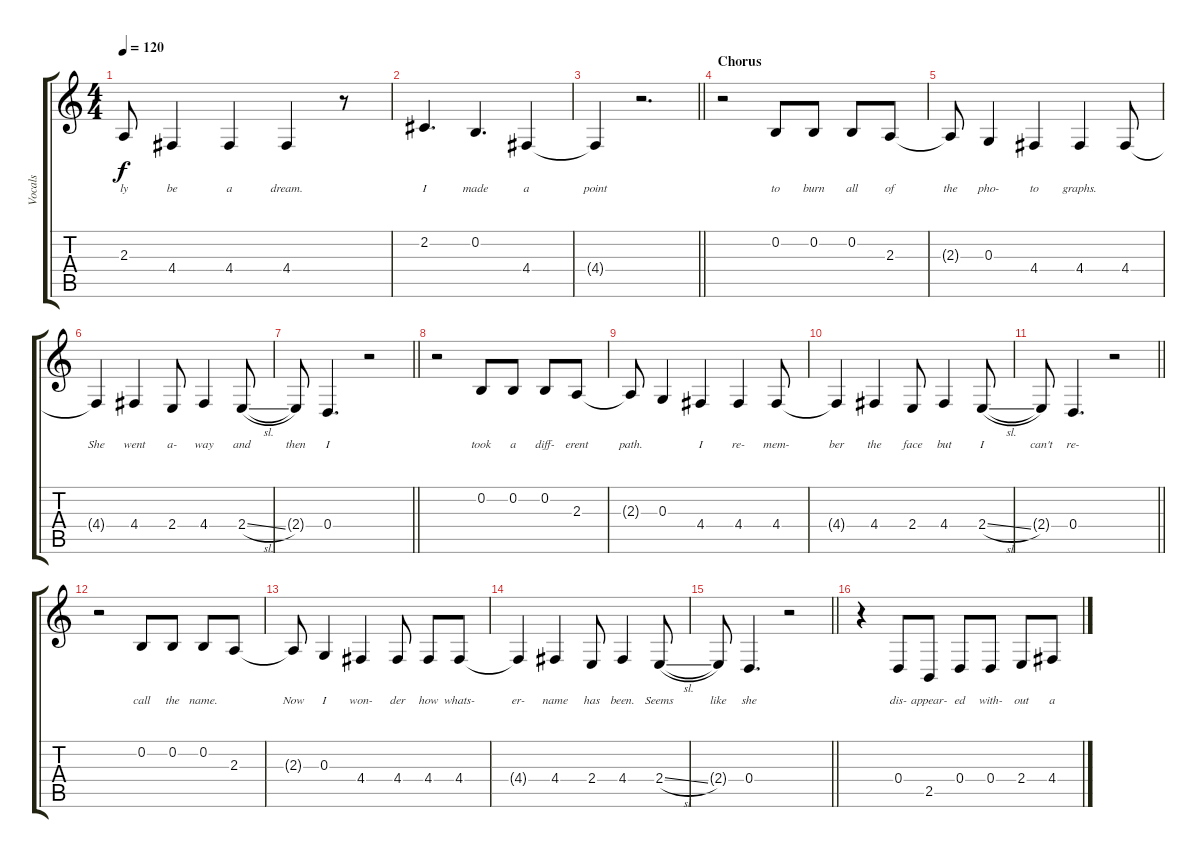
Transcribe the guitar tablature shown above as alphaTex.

\track ("Vocals" "Vocals") {instrument cello}
\staff {score tabs}
\tuning (E4 B3 G3 D3 A2 E2) {hide}
\ts (4 4)
\tempo 120
\clef g2
\ks c
2.3{t}.8{lyrics (0 "ly") lyrics (1 "") lyrics (2 "") lyrics (3 "") lyrics (4 "") dy f} 4.4.4{lyrics (0 "be") lyrics (1 "") lyrics (2 "") lyrics (3 "") lyrics (4 "")} 4.4.4{lyrics (0 "a") lyrics (1 "") lyrics (2 "") lyrics (3 "") lyrics (4 "")} 4.4.4{lyrics (0 "dream.") lyrics (1 "") lyrics (2 "") lyrics (3 "") lyrics (4 "")} r.8 |
2.2.4{d lyrics (0 "I") lyrics (1 "") lyrics (2 "") lyrics (3 "") lyrics (4 "")} 0.2.4{d lyrics (0 "made") lyrics (1 "") lyrics (2 "") lyrics (3 "") lyrics (4 "")} 4.4.4{lyrics (0 "a") lyrics (1 "") lyrics (2 "") lyrics (3 "") lyrics (4 "")} |
\barLineRight lightlight
4.4{t}.4{lyrics (0 "point") lyrics (1 "") lyrics (2 "") lyrics (3 "") lyrics (4 "")} r.2{d} |
\section ("" "Chorus")
r.2 0.2.8{lyrics (0 "to") lyrics (1 "") lyrics (2 "") lyrics (3 "") lyrics (4 "")} 0.2.8{lyrics (0 "burn") lyrics (1 "") lyrics (2 "") lyrics (3 "") lyrics (4 "")} 0.2.8{lyrics (0 "all") lyrics (1 "") lyrics (2 "") lyrics (3 "") lyrics (4 "")} 2.3.8{lyrics (0 "of") lyrics (1 "") lyrics (2 "") lyrics (3 "") lyrics (4 "")} |
2.3{t}.8{lyrics (0 "the") lyrics (1 "") lyrics (2 "") lyrics (3 "") lyrics (4 "")} 0.3.4{lyrics (0 "pho-") lyrics (1 "") lyrics (2 "") lyrics (3 "") lyrics (4 "")} 4.4.4{lyrics (0 "to") lyrics (1 "") lyrics (2 "") lyrics (3 "") lyrics (4 "")} 4.4.4{lyrics (0 "graphs.") lyrics (1 "") lyrics (2 "") lyrics (3 "") lyrics (4 "")} 4.4.8{lyrics (0 "") lyrics (1 "") lyrics (2 "") lyrics (3 "") lyrics (4 "")} |
4.4{t}.4{lyrics (0 "She") lyrics (1 "") lyrics (2 "") lyrics (3 "") lyrics (4 "")} 4.4.4{lyrics (0 "went") lyrics (1 "") lyrics (2 "") lyrics (3 "") lyrics (4 "")} 2.4.8{lyrics (0 "a-") lyrics (1 "") lyrics (2 "") lyrics (3 "") lyrics (4 "")} 4.4.4{lyrics (0 "way") lyrics (1 "") lyrics (2 "") lyrics (3 "") lyrics (4 "")} 2.4{sl}.8{lyrics (0 "and") lyrics (1 "") lyrics (2 "") lyrics (3 "") lyrics (4 "")} |
\barLineRight lightlight
2.4{t}.8{lyrics (0 "then") lyrics (1 "") lyrics (2 "") lyrics (3 "") lyrics (4 "")} 0.4.4{d lyrics (0 "I") lyrics (1 "") lyrics (2 "") lyrics (3 "") lyrics (4 "")} r.2 |
r.2 0.2.8{lyrics (0 "took") lyrics (1 "") lyrics (2 "") lyrics (3 "") lyrics (4 "")} 0.2.8{lyrics (0 "a") lyrics (1 "") lyrics (2 "") lyrics (3 "") lyrics (4 "")} 0.2.8{lyrics (0 "diff-") lyrics (1 "") lyrics (2 "") lyrics (3 "") lyrics (4 "")} 2.3.8{lyrics (0 "erent") lyrics (1 "") lyrics (2 "") lyrics (3 "") lyrics (4 "")} |
2.3{t}.8{lyrics (0 "path.") lyrics (1 "") lyrics (2 "") lyrics (3 "") lyrics (4 "")} 0.3.4{lyrics (0 "") lyrics (1 "") lyrics (2 "") lyrics (3 "") lyrics (4 "")} 4.4.4{lyrics (0 "I") lyrics (1 "") lyrics (2 "") lyrics (3 "") lyrics (4 "")} 4.4.4{lyrics (0 "re-") lyrics (1 "") lyrics (2 "") lyrics (3 "") lyrics (4 "")} 4.4.8{lyrics (0 "mem-") lyrics (1 "") lyrics (2 "") lyrics (3 "") lyrics (4 "")} |
4.4{t}.4{lyrics (0 "ber") lyrics (1 "") lyrics (2 "") lyrics (3 "") lyrics (4 "")} 4.4.4{lyrics (0 "the") lyrics (1 "") lyrics (2 "") lyrics (3 "") lyrics (4 "")} 2.4.8{lyrics (0 "face") lyrics (1 "") lyrics (2 "") lyrics (3 "") lyrics (4 "")} 4.4.4{lyrics (0 "but") lyrics (1 "") lyrics (2 "") lyrics (3 "") lyrics (4 "")} 2.4{sl}.8{lyrics (0 "I") lyrics (1 "") lyrics (2 "") lyrics (3 "") lyrics (4 "")} |
\barLineRight lightlight
2.4{t}.8{lyrics (0 "can't") lyrics (1 "") lyrics (2 "") lyrics (3 "") lyrics (4 "")} 0.4.4{d lyrics (0 "re-") lyrics (1 "") lyrics (2 "") lyrics (3 "") lyrics (4 "")} r.2 |
r.2 0.2.8{lyrics (0 "call") lyrics (1 "") lyrics (2 "") lyrics (3 "") lyrics (4 "")} 0.2.8{lyrics (0 "the") lyrics (1 "") lyrics (2 "") lyrics (3 "") lyrics (4 "")} 0.2.8{lyrics (0 "name.") lyrics (1 "") lyrics (2 "") lyrics (3 "") lyrics (4 "")} 2.3.8{lyrics (0 "") lyrics (1 "") lyrics (2 "") lyrics (3 "") lyrics (4 "")} |
2.3{t}.8{lyrics (0 "Now") lyrics (1 "") lyrics (2 "") lyrics (3 "") lyrics (4 "")} 0.3.4{lyrics (0 "I") lyrics (1 "") lyrics (2 "") lyrics (3 "") lyrics (4 "")} 4.4.4{lyrics (0 "won-") lyrics (1 "") lyrics (2 "") lyrics (3 "") lyrics (4 "")} 4.4.8{lyrics (0 "der") lyrics (1 "") lyrics (2 "") lyrics (3 "") lyrics (4 "")} 4.4.8{lyrics (0 "how") lyrics (1 "") lyrics (2 "") lyrics (3 "") lyrics (4 "")} 4.4.8{lyrics (0 "whats-") lyrics (1 "") lyrics (2 "") lyrics (3 "") lyrics (4 "")} |
4.4{t}.4{lyrics (0 "er-") lyrics (1 "") lyrics (2 "") lyrics (3 "") lyrics (4 "")} 4.4.4{lyrics (0 "name") lyrics (1 "") lyrics (2 "") lyrics (3 "") lyrics (4 "")} 2.4.8{lyrics (0 "has") lyrics (1 "") lyrics (2 "") lyrics (3 "") lyrics (4 "")} 4.4.4{lyrics (0 "been.") lyrics (1 "") lyrics (2 "") lyrics (3 "") lyrics (4 "")} 2.4{sl}.8{lyrics (0 "Seems") lyrics (1 "") lyrics (2 "") lyrics (3 "") lyrics (4 "")} |
\barLineRight lightlight
2.4{t}.8{lyrics (0 "like") lyrics (1 "") lyrics (2 "") lyrics (3 "") lyrics (4 "")} 0.4.4{d lyrics (0 "she") lyrics (1 "") lyrics (2 "") lyrics (3 "") lyrics (4 "")} r.2 |
r.4 0.4.8{lyrics (0 "dis-") lyrics (1 "") lyrics (2 "") lyrics (3 "") lyrics (4 "")} 2.5.8{lyrics (0 "appear-") lyrics (1 "") lyrics (2 "") lyrics (3 "") lyrics (4 "")} 0.4.8{lyrics (0 "ed") lyrics (1 "") lyrics (2 "") lyrics (3 "") lyrics (4 "")} 0.4.8{lyrics (0 "with-") lyrics (1 "") lyrics (2 "") lyrics (3 "") lyrics (4 "")} 2.4.8{lyrics (0 "out") lyrics (1 "") lyrics (2 "") lyrics (3 "") lyrics (4 "")} 4.4.8{lyrics (0 "a") lyrics (1 "") lyrics (2 "") lyrics (3 "") lyrics (4 "")}
